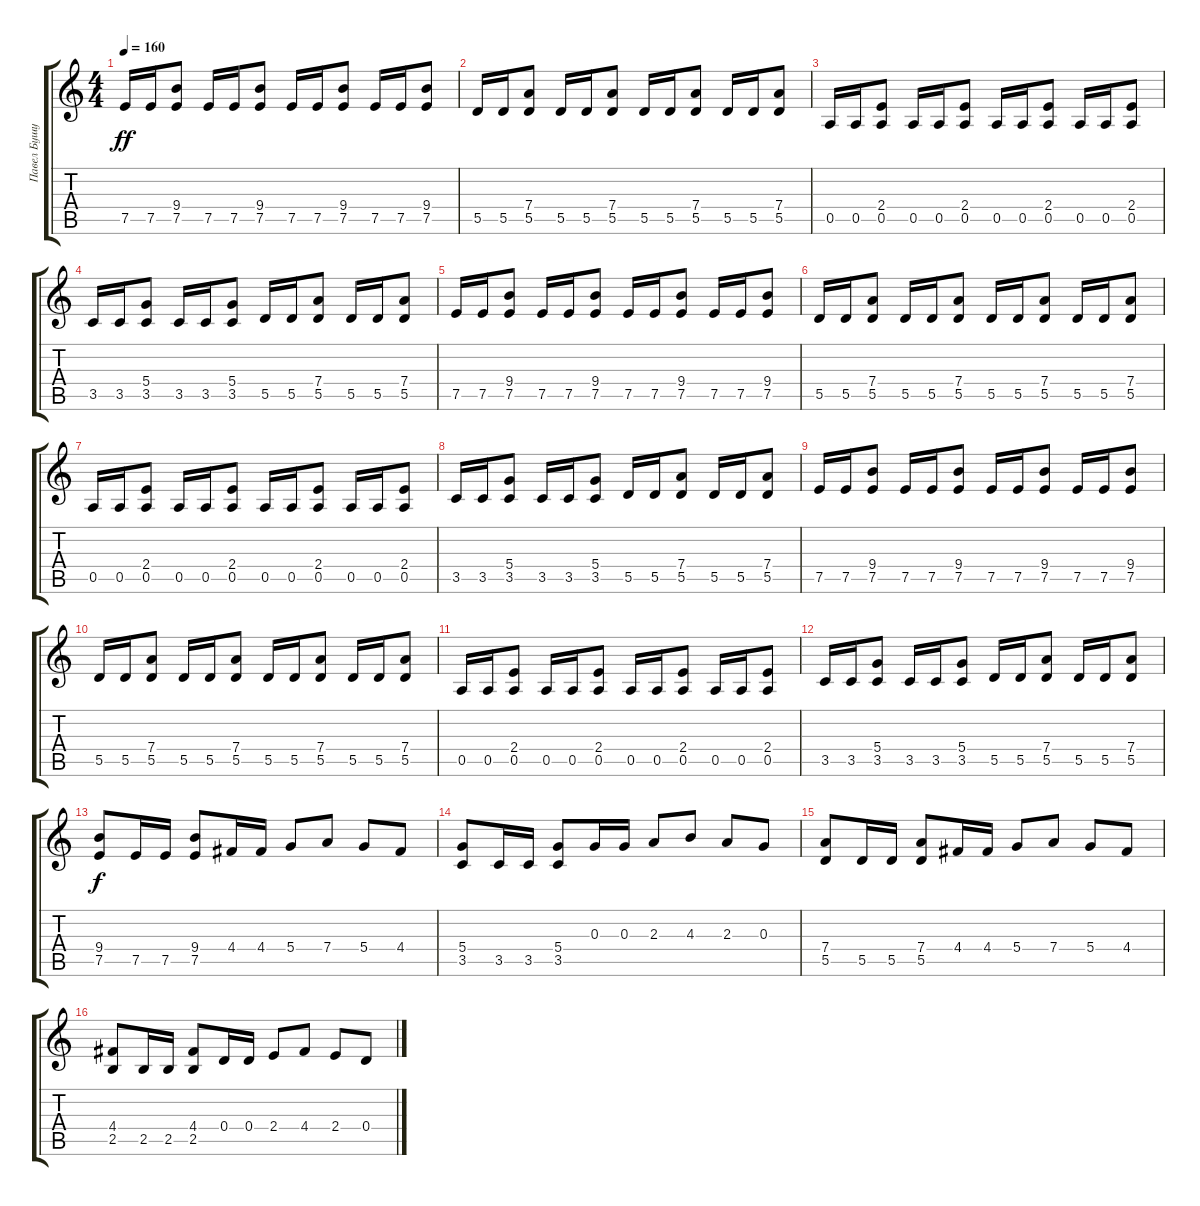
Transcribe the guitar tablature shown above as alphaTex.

\track ("Павел Бушуев" "Павел Бушу") {instrument distortionguitar}
\staff {score tabs}
\tuning (E4 B3 G3 D3 A2 E2) {hide}
\ts (4 4)
\tempo 160
\clef g2
\ks c
7.5.16{dy ff} 7.5.16 (9.4 7.5).8 7.5.16 7.5.16 (9.4 7.5).8 7.5.16 7.5.16 (9.4 7.5).8 7.5.16 7.5.16 (9.4 7.5).8 |
5.5.16 5.5.16 (7.4 5.5).8 5.5.16 5.5.16 (7.4 5.5).8 5.5.16 5.5.16 (7.4 5.5).8 5.5.16 5.5.16 (7.4 5.5).8 |
0.5.16 0.5.16 (2.4 0.5).8 0.5.16 0.5.16 (2.4 0.5).8 0.5.16 0.5.16 (2.4 0.5).8 0.5.16 0.5.16 (2.4 0.5).8 |
3.5.16 3.5.16 (5.4 3.5).8 3.5.16 3.5.16 (5.4 3.5).8 5.5.16 5.5.16 (7.4 5.5).8 5.5.16 5.5.16 (7.4 5.5).8 |
7.5.16 7.5.16 (9.4 7.5).8 7.5.16 7.5.16 (9.4 7.5).8 7.5.16 7.5.16 (9.4 7.5).8 7.5.16 7.5.16 (9.4 7.5).8 |
5.5.16 5.5.16 (7.4 5.5).8 5.5.16 5.5.16 (7.4 5.5).8 5.5.16 5.5.16 (7.4 5.5).8 5.5.16 5.5.16 (7.4 5.5).8 |
0.5.16 0.5.16 (2.4 0.5).8 0.5.16 0.5.16 (2.4 0.5).8 0.5.16 0.5.16 (2.4 0.5).8 0.5.16 0.5.16 (2.4 0.5).8 |
3.5.16 3.5.16 (5.4 3.5).8 3.5.16 3.5.16 (5.4 3.5).8 5.5.16 5.5.16 (7.4 5.5).8 5.5.16 5.5.16 (7.4 5.5).8 |
7.5.16 7.5.16 (9.4 7.5).8 7.5.16 7.5.16 (9.4 7.5).8 7.5.16 7.5.16 (9.4 7.5).8 7.5.16 7.5.16 (9.4 7.5).8 |
5.5.16 5.5.16 (7.4 5.5).8 5.5.16 5.5.16 (7.4 5.5).8 5.5.16 5.5.16 (7.4 5.5).8 5.5.16 5.5.16 (7.4 5.5).8 |
0.5.16 0.5.16 (2.4 0.5).8 0.5.16 0.5.16 (2.4 0.5).8 0.5.16 0.5.16 (2.4 0.5).8 0.5.16 0.5.16 (2.4 0.5).8 |
3.5.16 3.5.16 (5.4 3.5).8 3.5.16 3.5.16 (5.4 3.5).8 5.5.16 5.5.16 (7.4 5.5).8 5.5.16 5.5.16 (7.4 5.5).8 |
(9.4 7.5).8{dy f} 7.5.16 7.5.16 (9.4 7.5).8 4.4.16 4.4.16 5.4.8 7.4.8 5.4.8 4.4.8 |
(5.4 3.5).8 3.5.16 3.5.16 (5.4 3.5).8 0.3.16 0.3.16 2.3.8 4.3.8 2.3.8 0.3.8 |
(7.4 5.5).8 5.5.16 5.5.16 (7.4 5.5).8 4.4.16 4.4.16 5.4.8 7.4.8 5.4.8 4.4.8 |
(4.4 2.5).8 2.5.16 2.5.16 (4.4 2.5).8 0.4.16 0.4.16 2.4.8 4.4.8 2.4.8 0.4.8
